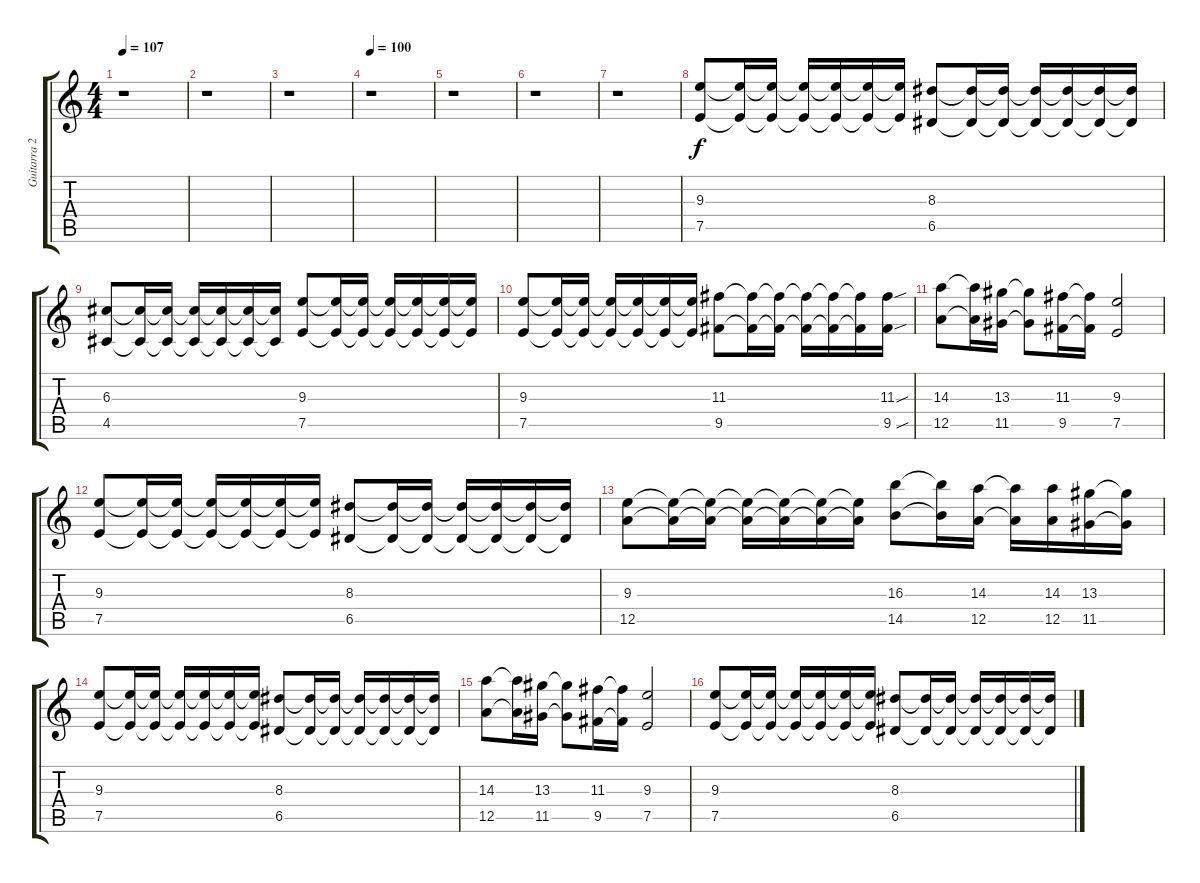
\track ("Guitarra 2" "Guitarra 2") {instrument distortionguitar}
\staff {score tabs}
\tuning (E4 B3 G3 D3 A2 E2) {hide}
\ts (4 4)
\tempo 107
\clef g2
\ks c
r.1{dy f} |
r.1 |
r.1 |
\tempo 100
r.1 |
r.1 |
r.1 |
r.1 |
(9.3 7.5).8 (9.3{t} 7.5{t}).16 (9.3{t} 7.5{t}).16 (9.3{t} 7.5{t}).16 (9.3{t} 7.5{t}).16 (9.3{t} 7.5{t}).16 (9.3{t} 7.5{t}).16 (8.3 6.5).8 (8.3{t} 6.5{t}).16 (8.3{t} 6.5{t}).16 (8.3{t} 6.5{t}).16 (8.3{t} 6.5{t}).16 (8.3{t} 6.5{t}).16 (8.3{t} 6.5{t}).16 |
(6.3 4.5).8 (6.3{t} 4.5{t}).16 (6.3{t} 4.5{t}).16 (6.3{t} 4.5{t}).16 (6.3{t} 4.5{t}).16 (6.3{t} 4.5{t}).16 (6.3{t} 4.5{t}).16 (9.3 7.5).8 (9.3{t} 7.5{t}).16 (9.3{t} 7.5{t}).16 (9.3{t} 7.5{t}).16 (9.3{t} 7.5{t}).16 (9.3{t} 7.5{t}).16 (9.3{t} 7.5{t}).16 |
(9.3 7.5).8 (9.3{t} 7.5{t}).16 (9.3{t} 7.5{t}).16 (9.3{t} 7.5{t}).16 (9.3{t} 7.5{t}).16 (9.3{t} 7.5{t}).16 (9.3{t} 7.5{t}).16 (11.3 9.5).8 (11.3{t} 9.5{t}).16 (11.3{t} 9.5{t}).16 (11.3{t} 9.5{t}).16 (11.3{t} 9.5{t}).16 (11.3{t} 9.5{t}).16 (11.3{sou} 9.5{sou}).16 |
(14.3 12.5).8 (14.3{t} 12.5{t}).16 (13.3 11.5).16 (13.3{t} 11.5{t}).8 (11.3 9.5).16 (11.3{t} 9.5{t}).16 (9.3 7.5).2 |
(9.3 7.5).8 (9.3{t} 7.5{t}).16 (9.3{t} 7.5{t}).16 (9.3{t} 7.5{t}).16 (9.3{t} 7.5{t}).16 (9.3{t} 7.5{t}).16 (9.3{t} 7.5{t}).16 (8.3 6.5).8 (8.3{t} 6.5{t}).16 (8.3{t} 6.5{t}).16 (8.3{t} 6.5{t}).16 (8.3{t} 6.5{t}).16 (8.3{t} 6.5{t}).16 (8.3{t} 6.5{t}).16 |
(9.3 12.5).8 (9.3{t} 12.5{t}).16 (9.3{t} 12.5{t}).16 (9.3{t} 12.5{t}).16 (9.3{t} 12.5{t}).16 (9.3{t} 12.5{t}).16 (9.3{t} 12.5{t}).16 (16.3 14.5).8 (16.3{t} 14.5{t}).16 (14.3 12.5).16 (14.3{t} 12.5{t}).16 (14.3 12.5).16 (13.3 11.5).16 (13.3{t} 11.5{t}).16 |
(9.3 7.5).8 (9.3{t} 7.5{t}).16 (9.3{t} 7.5{t}).16 (9.3{t} 7.5{t}).16 (9.3{t} 7.5{t}).16 (9.3{t} 7.5{t}).16 (9.3{t} 7.5{t}).16 (8.3 6.5).8 (8.3{t} 6.5{t}).16 (8.3{t} 6.5{t}).16 (8.3{t} 6.5{t}).16 (8.3{t} 6.5{t}).16 (8.3{t} 6.5{t}).16 (8.3{t} 6.5{t}).16 |
(14.3 12.5).8 (14.3{t} 12.5{t}).16 (13.3 11.5).16 (13.3{t} 11.5{t}).8 (11.3 9.5).16 (11.3{t} 9.5{t}).16 (9.3 7.5).2 |
(9.3 7.5).8 (9.3{t} 7.5{t}).16 (9.3{t} 7.5{t}).16 (9.3{t} 7.5{t}).16 (9.3{t} 7.5{t}).16 (9.3{t} 7.5{t}).16 (9.3{t} 7.5{t}).16 (8.3 6.5).8 (8.3{t} 6.5{t}).16 (8.3{t} 6.5{t}).16 (8.3{t} 6.5{t}).16 (8.3{t} 6.5{t}).16 (8.3{t} 6.5{t}).16 (8.3{t} 6.5{t}).16
